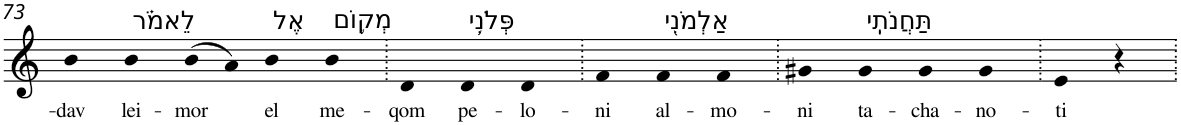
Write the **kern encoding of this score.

**kern	**text
*part1	*part1
*staff1	*staff1
*I"Piano	*
*I'Pno	*
!!LO:PB:g=z
*clefG2	*
*k[]	*
=73	=73
!	!LO:LY:b
4b	-dav
!LO:TX:a:t=לֵאמֹ֗ר	!
!	!LO:LY:b
4b	lei-
!	!LO:LY:b
(>8b	-mor
8a)	.
!LO:TX:a:t=אֶל	!
!	!LO:LY:b
4b	el
!LO:TX:a:t=מְק֛וֹם	!
!	!LO:LY:b
4b	me-
=74.	=74.
!	!LO:LY:b
4d	-qom
!LO:TX:a:t=פְּלֹנִ֥י	!
!	!LO:LY:b
4d	pe-
!	!LO:LY:b
4d	-lo-
=75.	=75.
!	!LO:LY:b
4f	-ni
!LO:TX:a:t=אַלְמֹנִ֖י	!
!	!LO:LY:b
4f	al-
!	!LO:LY:b
4f	-mo-
=76.	=76.
!	!LO:LY:b
4g#X	-ni
!LO:TX:a:t=תַּחֲנֹתִֽי	!
!	!LO:LY:b
4g#	ta-
!	!LO:LY:b
4g#	-cha-
!	!LO:LY:b
4g#	-no-
=77.	=77.
!	!LO:LY:b
4e	-ti
4r	.
=.	=.
*-	*-
